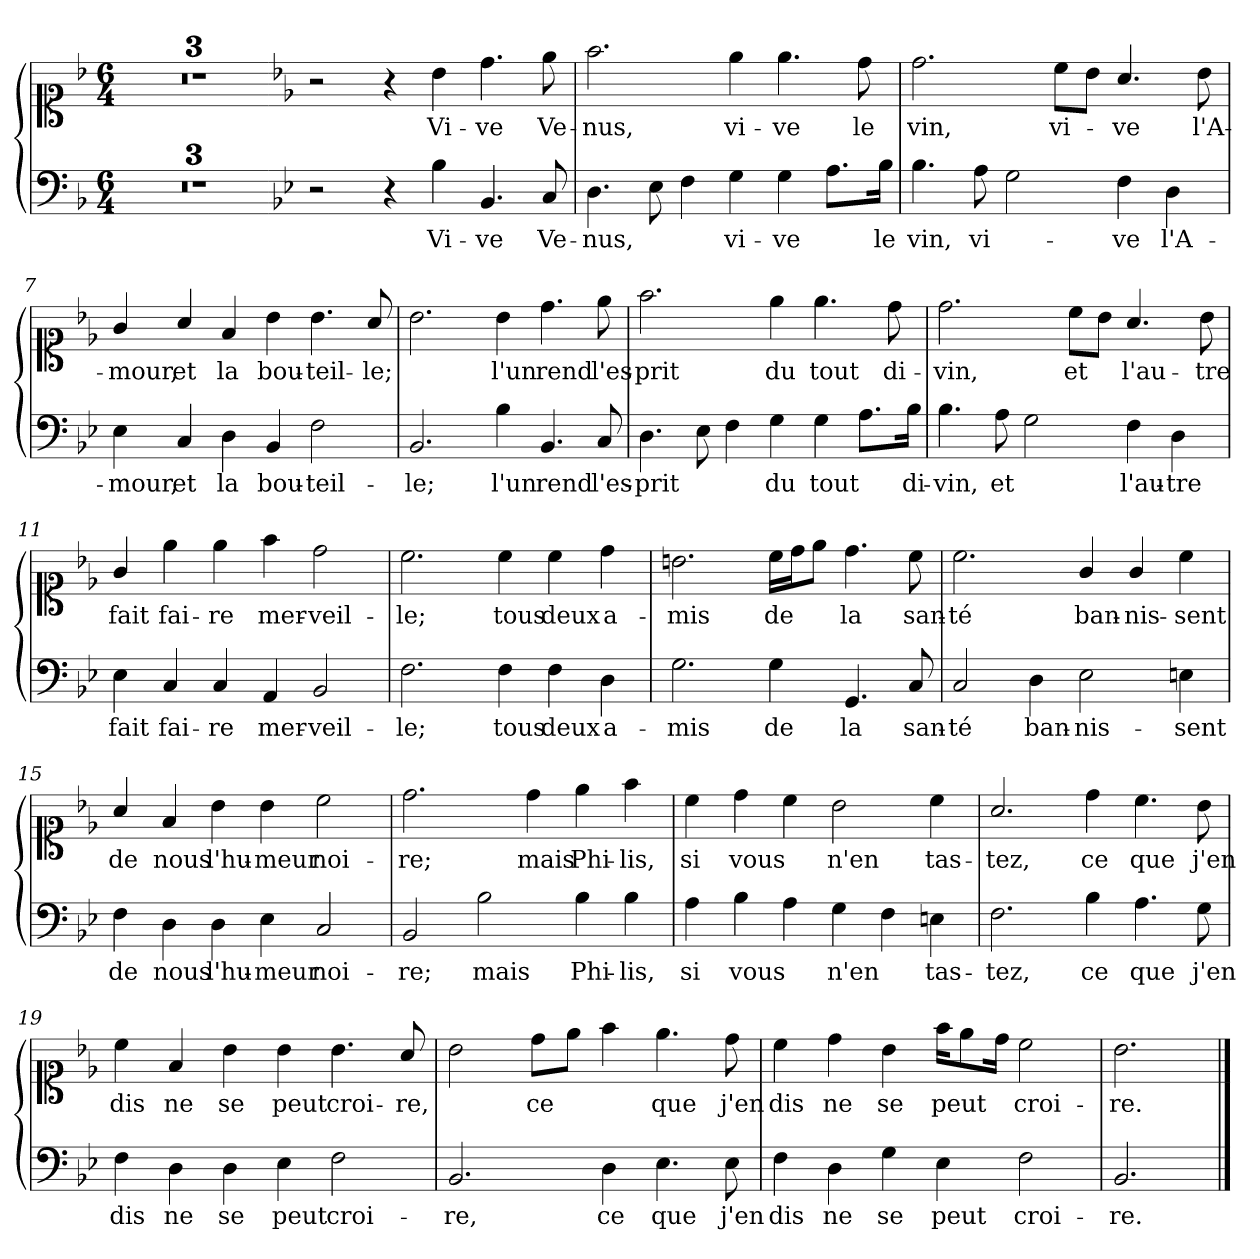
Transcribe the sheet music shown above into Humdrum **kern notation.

**kern	**text	**kern	**text
*part2	*part2	*part1	*part1
*staff2	*staff2	*staff1	*staff1
*clefF4	*	*clefC1	*
*k[b-]	*	*k[b-]	*
*F:	*	*F:	*
*M6/4	*	*M6/4	*
=1	=1	=1	=1
1.ryy	.	1.ryy	.
=2	=2	=2	=2
1.r	.	1.r	.
=3	=3	=3	=3
*	*	*clefG2	*
1.ryy	.	1.ryy	.
=4-	=4-	=4-	=4-
*k[b-e-]	*	*k[b-e-]	*
*B-:	*	*B-:	*
2r	.	2r	.
4r	.	4r	.
!	!LO:LY:b	!	!LO:LY:b
4B-\	Vi-	4b-\	Vi-
!	!LO:LY:b	!	!LO:LY:b
4.BB-/	-ve	4.dd\	-ve
!	!LO:LY:b	!	!LO:LY:b
8C/	Ve-	8ee-\	Ve-
=5	=5	=5	=5
!	!LO:LY:b	!	!LO:LY:b
4.D\	-nus,	2.ff\	-nus,
8E-\	.	.	.
4F\	.	.	.
!	!LO:LY:b	!	!LO:LY:b
4G\	vi-	4ee-\	vi-
!	!LO:LY:b	!	!LO:LY:b
4G\	-ve	4.ee-\	-ve
8.A\L	.	.	.
!	!	!	!LO:LY:b
.	.	8dd\	le
!	!LO:LY:b	!	!
16B-\Jk	le	.	.
=6	=6	=6	=6
!	!LO:LY:b	!	!LO:LY:b
4.B-\	vin,	2.dd\	vin,
!	!LO:LY:b	!	!
8A\	vi-	.	.
2G\	.	.	.
!	!	!	!LO:LY:b
.	.	8cc\L	vi-
.	.	8b-\J	.
!	!LO:LY:b	!	!LO:LY:b
4F\	-ve	4.a/	-ve
!	!LO:LY:b	!	!
4D\	l'A-	.	.
!	!	!	!LO:LY:b
.	.	8b-\	l'A-
!!LO:LB:g=z
=7	=7	=7	=7
!	!LO:LY:b	!	!LO:LY:b
4E-\	-mour,	4g/	-mour,
!	!LO:LY:b	!	!LO:LY:b
4C/	et	4a/	et
!	!LO:LY:b	!	!LO:LY:b
4D\	la	4f/	la
!	!LO:LY:b	!	!LO:LY:b
4BB-/	bou-	4b-\	bou-
!	!LO:LY:b	!	!LO:LY:b
2F\	-teil-	4.b-\	-teil-
!	!	!	!LO:LY:b
.	.	8a/	-le;
=8	=8	=8	=8
!	!LO:LY:b	!	!
2.BB-/	-le;	2.b-\	.
!	!LO:LY:b	!	!LO:LY:b
4B-\	l'un	4b-\	l'un
!	!LO:LY:b	!	!LO:LY:b
4.BB-/	rend	4.dd\	rend
!	!LO:LY:b	!	!LO:LY:b
8C/	l'es-	8ee-\	l'es-
=9	=9	=9	=9
!	!LO:LY:b	!	!LO:LY:b
4.D\	-prit	2.ff\	-prit
8E-\	.	.	.
4F\	.	.	.
!	!LO:LY:b	!	!LO:LY:b
4G\	du	4ee-\	du
!	!LO:LY:b	!	!LO:LY:b
4G\	tout	4.ee-\	tout
8.A\L	.	.	.
!	!	!	!LO:LY:b
.	.	8dd\	di-
!	!LO:LY:b	!	!
16B-\Jk	di-	.	.
=10	=10	=10	=10
!	!LO:LY:b	!	!LO:LY:b
4.B-\	-vin,	2.dd\	-vin,
!	!LO:LY:b	!	!
8A\	et	.	.
2G\	.	.	.
!	!	!	!LO:LY:b
.	.	8cc\L	et
.	.	8b-\J	.
!	!LO:LY:b	!	!LO:LY:b
4F\	l'au-	4.a/	l'au-
!	!LO:LY:b	!	!
4D\	-tre	.	.
!	!	!	!LO:LY:b
.	.	8b-\	-tre
!!LO:LB:g=z
=11	=11	=11	=11
!	!LO:LY:b	!	!LO:LY:b
4E-\	fait	4g/	fait
!	!LO:LY:b	!	!LO:LY:b
4C/	fai-	4ee-\	fai-
!	!LO:LY:b	!	!LO:LY:b
4C/	-re	4ee-\	-re
!	!LO:LY:b	!	!LO:LY:b
4AA/	mer-	4ff\	mer-
!	!LO:LY:b	!	!LO:LY:b
2BB-/	-veil-	2dd\	-veil-
=12	=12	=12	=12
!	!LO:LY:b	!	!LO:LY:b
2.F\	-le;	2.cc\	-le;
!	!LO:LY:b	!	!LO:LY:b
4F\	tous	4cc\	tous
!	!LO:LY:b	!	!LO:LY:b
4F\	deux	4cc\	deux
!	!LO:LY:b	!	!LO:LY:b
4D\	a-	4dd\	a-
=13	=13	=13	=13
!	!LO:LY:b	!	!LO:LY:b
2.G\	-mis	2.bn\	-mis
!	!LO:LY:b	!	!LO:LY:b
4G\	de	16cc\LL	de
.	.	16dd\J	.
.	.	8ee-\J	.
!	!LO:LY:b	!	!LO:LY:b
4.GG/	la	4.dd\	la
!	!LO:LY:b	!	!LO:LY:b
8C/	san-	8cc\	san-
=14	=14	=14	=14
!	!LO:LY:b	!	!LO:LY:b
2C/	-té	2.cc\	-té
!	!LO:LY:b	!	!
4D\	ban-	.	.
!	!LO:LY:b	!	!LO:LY:b
2E-\	-nis-	4g/	ban-
!	!	!	!LO:LY:b
.	.	4g/	-nis-
!	!LO:LY:b	!	!LO:LY:b
4En\	-sent	4cc\	-sent
!!LO:LB:g=z
=15	=15	=15	=15
!	!LO:LY:b	!	!LO:LY:b
4F\	de	4a/	de
!	!LO:LY:b	!	!LO:LY:b
4D\	nous	4f/	nous
!	!LO:LY:b	!	!LO:LY:b
4D\	l'hu-	4b-\	l'hu-
!	!LO:LY:b	!	!LO:LY:b
4E-\	-meur	4b-\	-meur
!	!LO:LY:b	!	!LO:LY:b
2C/	noi-	2cc\	noi-
=16	=16	=16	=16
!	!LO:LY:b	!	!LO:LY:b
2BB-/	-re;	2.dd\	-re;
!	!LO:LY:b	!	!
2B-\	mais	.	.
!	!	!	!LO:LY:b
.	.	4dd\	mais
!	!LO:LY:b	!	!LO:LY:b
4B-\	Phi-	4ee-\	Phi-
!	!LO:LY:b	!	!LO:LY:b
4B-\	-lis,	4ff\	-lis,
=17	=17	=17	=17
!	!LO:LY:b	!	!LO:LY:b
4A\	si	4cc\	si
!	!LO:LY:b	!	!LO:LY:b
4B-\	vous	4dd\	vous
4A\	.	4cc\	.
!	!LO:LY:b	!	!LO:LY:b
4G\	n'en	2b-\	n'en
4F\	.	.	.
!	!LO:LY:b	!	!LO:LY:b
4En\	tas-	4cc\	tas-
=18	=18	=18	=18
!	!LO:LY:b	!	!LO:LY:b
2.F\	-tez,	2.a/	-tez,
!	!LO:LY:b	!	!LO:LY:b
4B-\	ce	4dd\	ce
!	!LO:LY:b	!	!LO:LY:b
4.A\	que	4.cc\	que
!	!LO:LY:b	!	!LO:LY:b
8G\	j'en	8b-\	j'en
!!LO:LB:g=z
=19	=19	=19	=19
!	!LO:LY:b	!	!LO:LY:b
4F\	dis	4cc\	dis
!	!LO:LY:b	!	!LO:LY:b
4D\	ne	4f/	ne
!	!LO:LY:b	!	!LO:LY:b
4D\	se	4b-\	se
!	!LO:LY:b	!	!LO:LY:b
4E-\	peut	4b-\	peut
!	!LO:LY:b	!	!LO:LY:b
2F\	croi-	4.b-\	croi-
!	!	!	!LO:LY:b
.	.	8a/	-re,
=20	=20	=20	=20
!	!LO:LY:b	!	!
2.BB-/	-re,	2b-\	.
!	!	!	!LO:LY:b
.	.	8dd\L	ce
.	.	8ee-\J	.
!	!LO:LY:b	!	!
4D\	ce	4ff\	.
!	!LO:LY:b	!	!LO:LY:b
4.E-\	que	4.ee-\	que
!	!LO:LY:b	!	!LO:LY:b
8E-\	j'en	8dd\	j'en
=21	=21	=21	=21
!	!LO:LY:b	!	!LO:LY:b
4F\	dis	4cc\	dis
!	!LO:LY:b	!	!LO:LY:b
4D\	ne	4dd\	ne
!	!LO:LY:b	!	!LO:LY:b
4G\	se	4b-\	se
!	!LO:LY:b	!	!LO:LY:b
4E-\	peut	16ff\KL	peut
.	.	8ee-\	.
.	.	16dd\Jk	.
!	!LO:LY:b	!	!LO:LY:b
2F\	croi-	2cc\	croi-
=22	=22	=22	=22
!	!LO:LY:b	!	!LO:LY:b
2.BB-/	-re.	2.b-\	-re.
==	==	==	==
*-	*-	*-	*-
